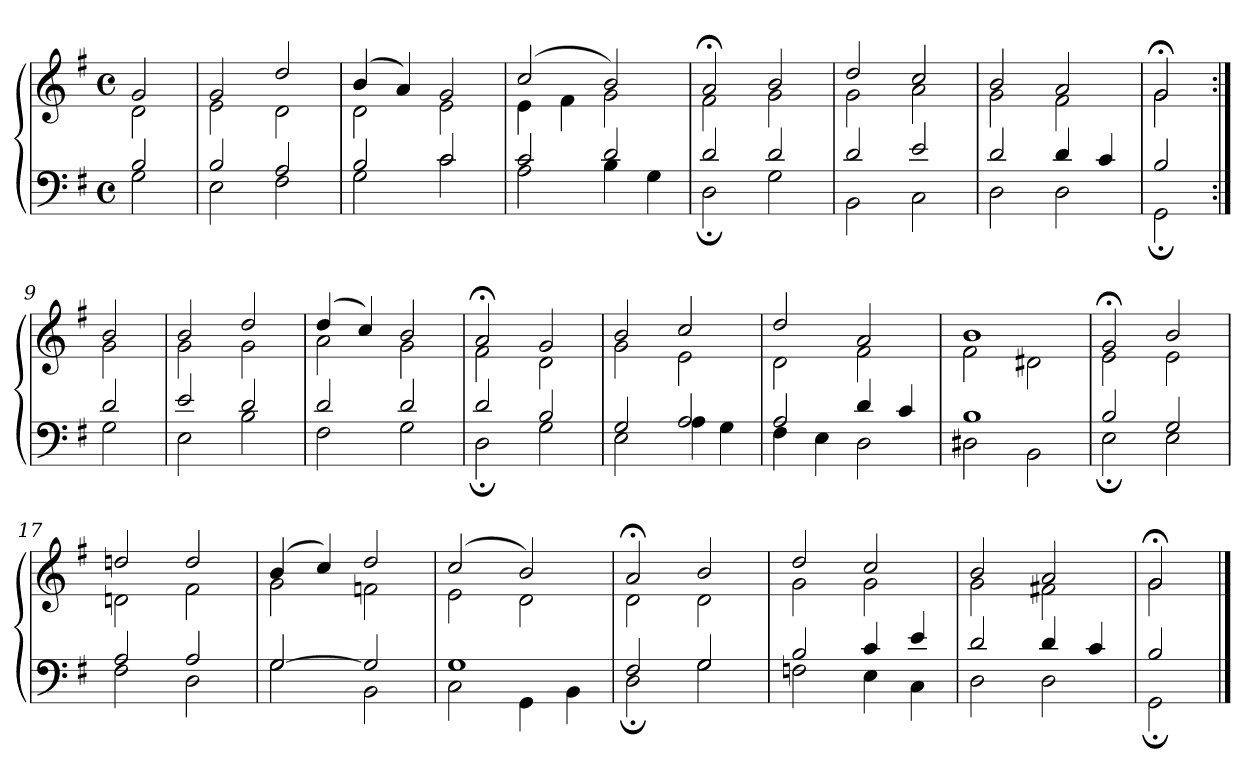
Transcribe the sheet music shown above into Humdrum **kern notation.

**kern	**kern
*part1	*part1
*staff2	*staff1
*clefF4	*clefG2
*k[f#]	*k[f#]
*M4/4	*M4/4
*met(c)	*met(c)
=1	=1
*^	*^
2B	2G	2g	2d
=2	=2	=2	=2
2B	2E	2g	2e
2A	2F#	2dd	2d
=3	=3	=3	=3
2B	2G	(4b	2d
.	.	4a)	.
2c	2c	2g	2e
=4	=4	=4	=4
2c	2A	(2cc	4e
.	.	.	4f#
2d	4B	2b)	2g
.	4G	.	.
=5	=5	=5	=5
2d	2D;	2a;<	2f#
2d	2G	2b	2g
=6	=6	=6	=6
2d	2BB	2dd	2g
2e	2C	2cc	2a
!!LO:LB:g=z	!!
=7	=7	=7	=7
2d	2D	2b	2g
4d	2D	2a	2f#
4c	.	.	.
=8	=8	=8	=8
2B	2GG;	2g;<	2g
=9:|!	=9:|!	=9:|!	=9:|!
2d	2G	2b	2g
=10	=10	=10	=10
2e	2E	2b	2g
2d	2B	2dd	2g
=11	=11	=11	=11
2d	2F#	(4dd	2a
.	.	4cc)	.
2d	2G	2b	2g
=12	=12	=12	=12
2d	2D;	2a;<	2f#
2B	2G	2g	2d
!!LO:LB:g=z	!!
=13	=13	=13	=13
2G	2E	2b	2g
2A	4A	2cc	2e
.	4G	.	.
=14	=14	=14	=14
2A	4F#	2dd	2d
.	4E	.	.
4d	2D	2a	2f#
4c	.	.	.
=15	=15	=15	=15
1B	2D#X	1b	2f#
.	2BB	.	2d#X
=16	=16	=16	=16
2B	2E;	2g;<	2e
2G	2E	2b	2e
=17	=17	=17	=17
2A	2F#	2ddn	2dn
2A	2D	2dd	2f#
=18	=18	=18	=18
[2G	2G	(4b	2g
.	.	4cc)	.
2G]	2BB	2dd	2fn
!!LO:LB:g=z	!!
=19	=19	=19	=19
1G	2C	(2cc	2e
.	4GG	2b)	2d
.	4BB	.	.
=20	=20	=20	=20
2F#	2D;	2a;<	2d
2G	2G	2b	2d
=21	=21	=21	=21
2B	2Fn	2dd	2g
4c	4E	2cc	2g
4e	4C	.	.
=22	=22	=22	=22
2d	2D	2b	2g
4d	2D	2a	2f#X
4c	.	.	.
=23	=23	=23	=23
2B	2GG;	2g;<	2g
*v	*v	*	*
*	*v	*v
==	==
*-	*-
